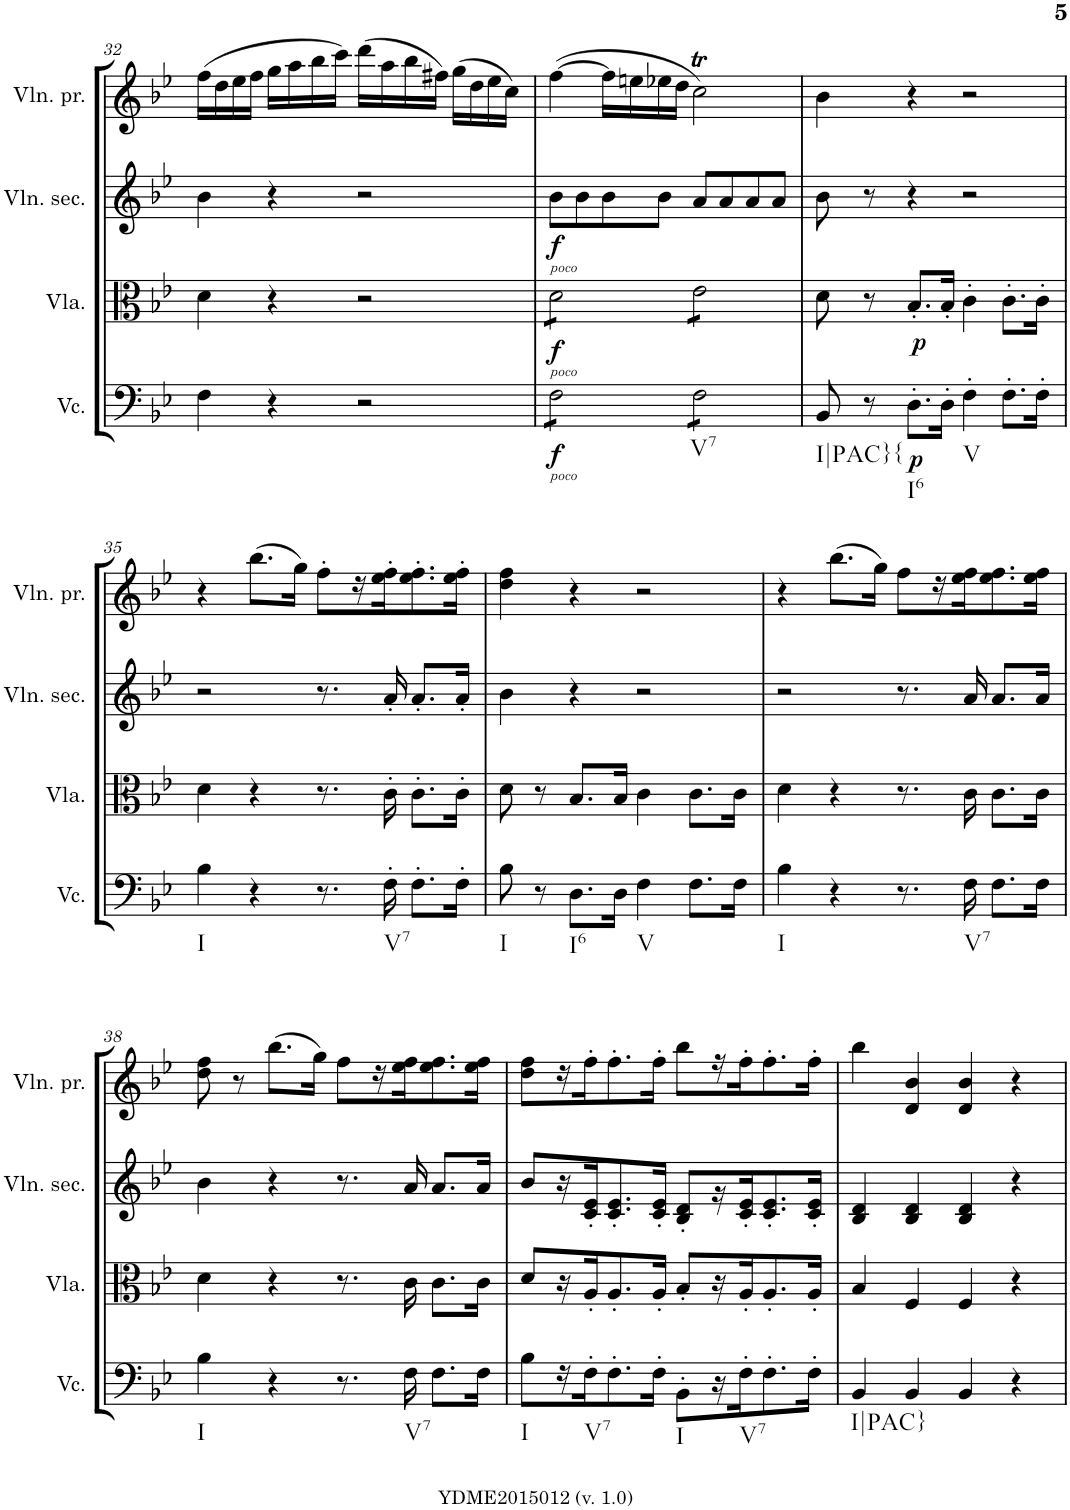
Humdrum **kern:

**kern	**dynam	**kern	**dynam	**kern	**dynam	**kern
*part4	*part4	*part3	*part3	*part2	*part2	*part1
*staff4	*staff4	*staff3	*staff3	*staff2	*staff2	*staff1
*I"Violoncelle	*	*I"Viola	*	*I"Violino secondo	*	*I"Violino primo
*I'Vc.	*	*I'Vla.	*	*I'Vln. sec.	*	*I'Vln. pr.
!!LO:PB:g=z
*clefF4	*	*clefC3	*	*clefG2	*	*clefG2
*k[b-e-]	*	*k[b-e-]	*	*k[b-e-]	*	*k[b-e-]
*B-:	*	*B-:	*	*B-:	*	*B-:
*M2/2	*	*M2/2	*	*M2/2	*	*M2/2
*met(c|)	*	*met(c|)	*	*met(c|)	*	*met(c|)
=32	=32	=32	=32	=32	=32	=32
4F\	.	4d\	.	4b-\	.	(>16ff\LL
.	.	.	.	.	.	16dd\
.	.	.	.	.	.	16ee-\
.	.	.	.	.	.	16ff\JJ
4r	.	4r	.	4r	.	16gg\LL
.	.	.	.	.	.	16aa\
.	.	.	.	.	.	16bb-\
.	.	.	.	.	.	16ccc\JJ)
2r	.	2r	.	2r	.	(>16ddd\LL
.	.	.	.	.	.	16aa\
.	.	.	.	.	.	16bb-\
.	.	.	.	.	.	16ff#X\JJ)
.	.	.	.	.	.	(>16gg\LL
.	.	.	.	.	.	16dd\
.	.	.	.	.	.	16ee-\
.	.	.	.	.	.	16cc\JJ)
=33	=33	=33	=33	=33	=33	=33
!	!	!	!	!LO:TX:b:i:t=poco	!	!
!	!	!LO:TX:b:i:t=poco	!	!	!	!
!LO:TX:b:i:t=poco	!	!	!	!	!	!
!	!LO:DY:b	!	!LO:DY:b	!	!LO:DY:b	!
*tremolo	*	*	*	*	*	*
*	*	*tremolo	*	*	*	*
8F\L	f	8d\L	f	8b-\L	f	(>[4ff\
8F\	.	8d\	.	8b-\	.	.
8F\	.	8d\	.	8b-\	.	16ff\LL]
.	.	.	.	.	.	16een\
8F\J	.	8d\J	.	8b-\J	.	16ee-X\
.	.	.	.	.	.	16dd\JJ
!LO:TX:b:t=V7	!	!	!	!	!	!
8F\L	.	8e-\L	.	8a/L	.	2ccT\)
8F\	.	8e-\	.	8a/	.	.
8F\	.	8e-\	.	8a/	.	.
8F\J	.	8e-\J	.	8a/J	.	.
*	*	*Xtremolo	*	*	*	*
*Xtremolo	*	*	*	*	*	*
=34	=34	=34	=34	=34	=34	=34
!LO:TX:b:t=I|PAC}{	!	!	!	!	!	!
8BB-/	.	8d\	.	8b-\	.	4b-\
8r	.	8r	.	8r	.	.
!LO:TX:b:t=I6	!	!	!	!	!	!
!	!LO:DY:b	!	!LO:DY:b	!	!	!
8.D'\L	p	8.B-'/L	p	4r	.	4r
16D'\Jk	.	16B-'/Jk	.	.	.	.
!LO:TX:b:t=V	!	!	!	!	!	!
4F'\	.	4c'\	.	2r	.	2r
8.F'\L	.	8.c'\L	.	.	.	.
16F'\Jk	.	16c'\Jk	.	.	.	.
!!LO:LB:g=z
=35	=35	=35	=35	=35	=35	=35
!LO:TX:b:t=I	!	!	!	!	!	!
4B-\	.	4d\	.	2r	.	4r
4r	.	4r	.	.	.	(>8.bb-\L
.	.	.	.	.	.	16gg\Jk)
8.r	.	8.r	.	8.r	.	8ff'\L
.	.	.	.	.	.	16r
!LO:TX:b:t=V7	!	!	!	!	!	!
16F'\	.	16c'\	.	16a'/	.	16ee-\' 16ff\'J
8.F'\L	.	8.c'\L	.	8.a'/L	.	8.ee-\' 8.ff\'
16F'\Jk	.	16c'\Jk	.	16a'/Jk	.	16ee-\' 16ff\'Jk
=36	=36	=36	=36	=36	=36	=36
!LO:TX:b:t=I	!	!	!	!	!	!
8B-\	.	8d\	.	4b-\	.	4dd\ 4ff\
8r	.	8r	.	.	.	.
!LO:TX:b:t=I6	!	!	!	!	!	!
8.D\L	.	8.B-/L	.	4r	.	4r
16D\Jk	.	16B-/Jk	.	.	.	.
!LO:TX:b:t=V	!	!	!	!	!	!
4F\	.	4c\	.	2r	.	2r
8.F\L	.	8.c\L	.	.	.	.
16F\Jk	.	16c\Jk	.	.	.	.
=37	=37	=37	=37	=37	=37	=37
!LO:TX:b:t=I	!	!	!	!	!	!
4B-\	.	4d\	.	2r	.	4r
4r	.	4r	.	.	.	(>8.bb-\L
.	.	.	.	.	.	16gg\Jk)
8.r	.	8.r	.	8.r	.	8ff\L
.	.	.	.	.	.	16r
!LO:TX:b:t=V7	!	!	!	!	!	!
16F\	.	16c\	.	16a/	.	16ee-\ 16ff\J
8.F\L	.	8.c\L	.	8.a/L	.	8.ee-\ 8.ff\
16F\Jk	.	16c\Jk	.	16a/Jk	.	16ee-\ 16ff\Jk
!!LO:LB:g=z
=38	=38	=38	=38	=38	=38	=38
!LO:TX:b:t=I	!	!	!	!	!	!
4B-\	.	4d\	.	4b-\	.	8dd\ 8ff\
.	.	.	.	.	.	8r
4r	.	4r	.	4r	.	(>8.bb-\L
.	.	.	.	.	.	16gg\Jk)
8.r	.	8.r	.	8.r	.	8ff\L
.	.	.	.	.	.	16r
!LO:TX:b:t=V7	!	!	!	!	!	!
16F\	.	16c\	.	16a/	.	16ee-\ 16ff\J
8.F\L	.	8.c\L	.	8.a/L	.	8.ee-\ 8.ff\
16F\Jk	.	16c\Jk	.	16a/Jk	.	16ee-\ 16ff\Jk
=39	=39	=39	=39	=39	=39	=39
!LO:TX:b:t=I	!	!	!	!	!	!
8B-\L	.	8d/L	.	8b-/L	.	8dd\ 8ff\L
16r	.	16r	.	16r	.	16r
!LO:TX:b:t=V7	!	!	!	!	!	!
16F'\J	.	16A'/J	.	16c/' 16e-/'J	.	16ff'\J
8.F'\	.	8.A'/	.	8.c/' 8.e-/'	.	8.ff'\
16F'\Jk	.	16A'/Jk	.	16c/' 16e-/'Jk	.	16ff'\Jk
!LO:TX:b:t=I	!	!	!	!	!	!
8BB-'\L	.	8B-'/L	.	8B-/' 8d/'L	.	8bb-\L
16r	.	16r	.	16r	.	16r
!LO:TX:b:t=V7	!	!	!	!	!	!
16F'\J	.	16A'/J	.	16c/' 16e-/'J	.	16ff'\J
8.F'\	.	8.A'/	.	8.c/' 8.e-/'	.	8.ff'\
16F'\Jk	.	16A'/Jk	.	16c/' 16e-/'Jk	.	16ff'\Jk
=40	=40	=40	=40	=40	=40	=40
!LO:TX:b:t=I|PAC}	!	!	!	!	!	!
4BB-/	.	4B-/	.	4B-/ 4d/	.	4bb-\
4BB-/	.	4F/	.	4B-/ 4d/	.	4d/ 4b-/
4BB-/	.	4F/	.	4B-/ 4d/	.	4d/ 4b-/
4r	.	4r	.	4r	.	4r
=	=	=	=	=	=	=
*-	*-	*-	*-	*-	*-	*-
